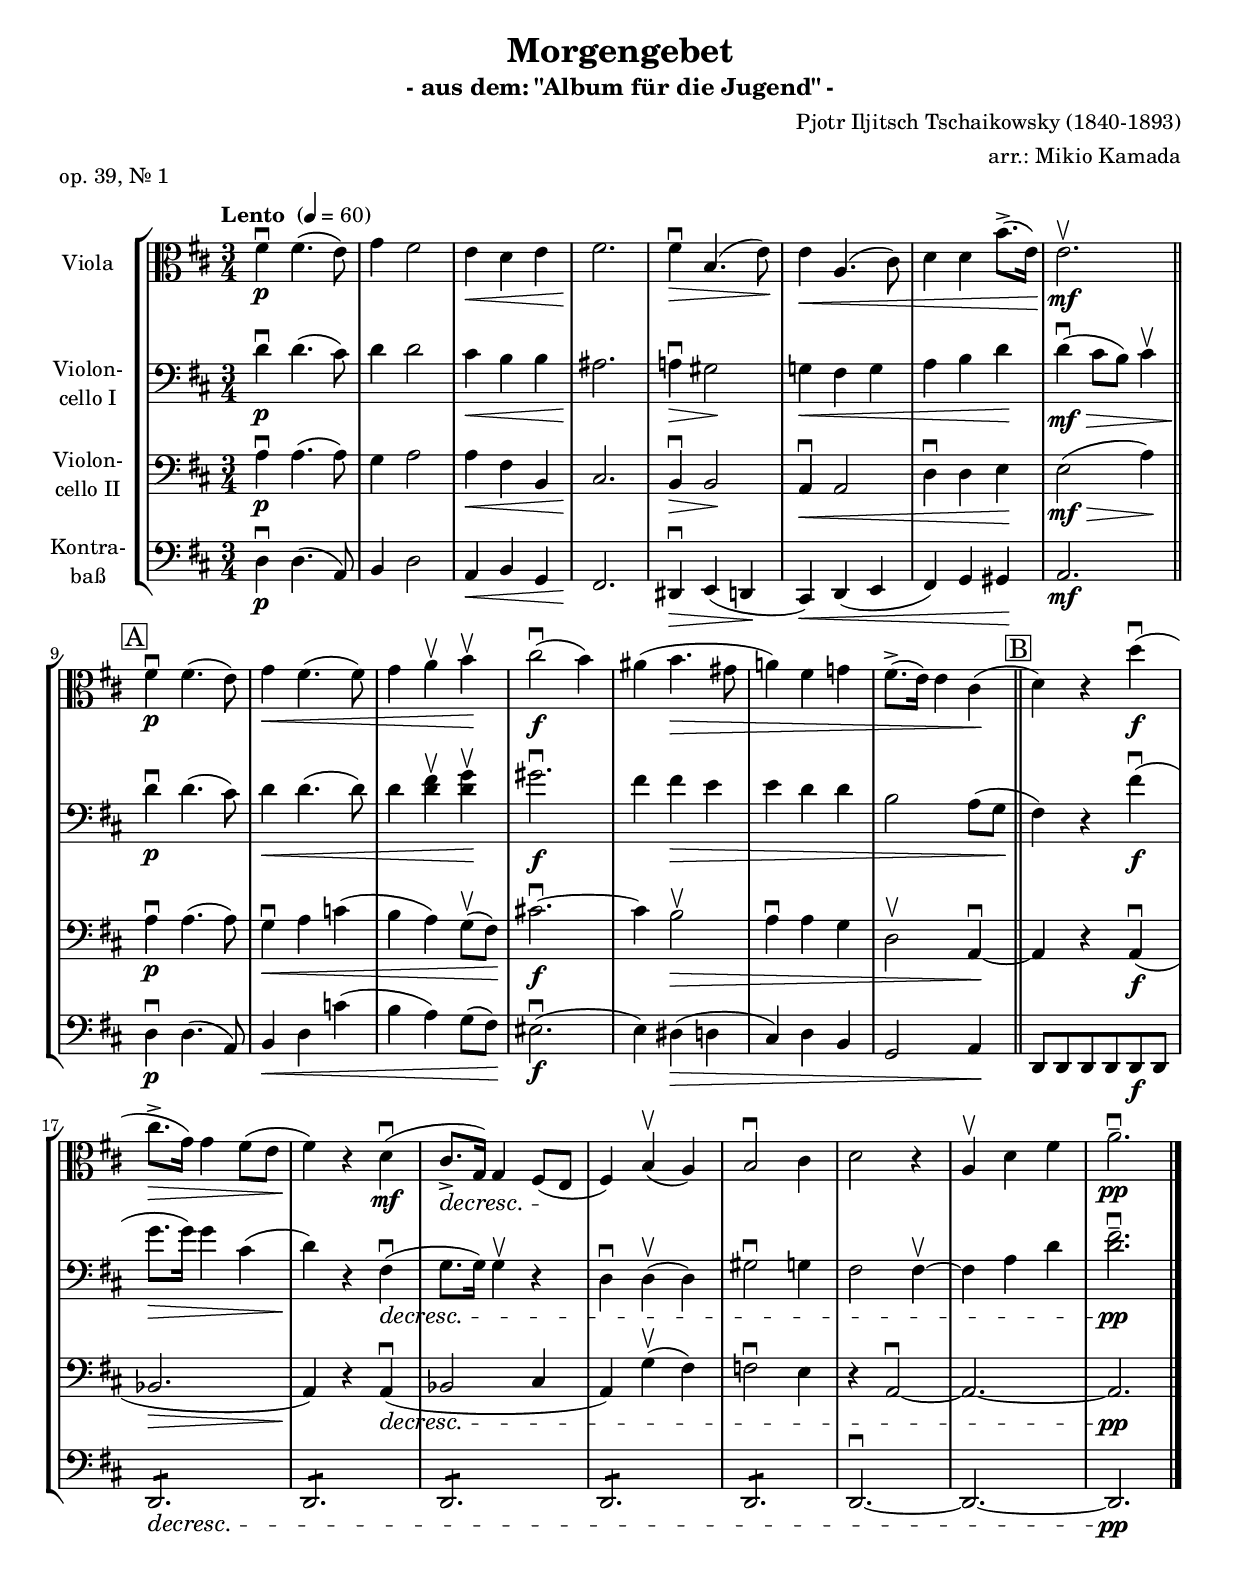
\version "2.16.2"
\include "deutsch.ly"
  
#(set-global-staff-size 18.5)

\header {
  title     = "Morgengebet"
  subtitle  = "- aus dem: \"Album für die Jugend\" -"
  composer  = "Pjotr Iljitsch Tschaikowsky (1840-1893)"
  arranger  = "arr.: Mikio Kamada"
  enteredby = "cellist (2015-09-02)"
  piece     = "op. 39, Nr. 1"
}

voiceconsts = {
  \key g \major
  \time 3/4
  \clef "bass"
% \numericTimeSignature
  \compressFullBarRests
  \tempo "Lento " 4=60
}

%minstr = "harpsichord"
mihi = "string ensemble 1"
%minstr = "accordion"
miba = "bassoon"
milo = "drawbar organ"

boxa = { \bar "||" \mark \markup \box "A" }
boxb = { \bar "||" \mark \markup \box "B" }

va = \relative c'' {
  \voiceconsts
  \clef "alto"

  h4\downbow\p h4.( a8)
  c4 h2
  a4\< g a
  h2.\!
  h4\downbow\> e,4.( a8)\!
  a4\< d,4.( fis8)
  g4 g e'8.(-> a,16)\!
  a2.\upbow\mf \boxa

  h4\downbow\p h4.( a8)
  c4\< h4.( h8)
  c4 d\upbow e\upbow\!
  fis2(\downbow\f e4)
  dis( e4.\> cis8
  d!4) h c!
  h8.(-> a16) a4 fis(\! \boxb

  g) r g'(\downbow\f
  fis8.->\> c16) c4 h8( a
  h4)\! r g(\downbow\mf
  fis8.->\decresc c16) c4 h8( a\!
  h4) e(\upbow d)
  e2\downbow fis4
  g2 r4
  d\upbow g h
  d2.--\downbow\pp \bar "|."
}

vb = \relative c'' {
  \voiceconsts

  g4\downbow\p g4.( fis8)
  g4 g2
  fis4\< e e
  dis2.\!
  d!4\downbow\> cis2\!
  c!4\< h c
  d e g\!
  g(\downbow\mf\> fis8 e) fis4\upbow \boxa

  g\downbow\p g4.( fis8)
  g4\< g4.( g8)
  g4 <g h>\upbow <g c>\upbow\!
  cis2.\downbow\f
  h4 h\> a
  a g g
  e2 d8( c\! \boxb

  h4) r h'(\downbow\f
  c8.\> c16) c4 fis,(
  g)\! r h,(\downbow\decresc
  c8. c16) c4\upbow r
  g\downbow g(\upbow g)
  cis2\downbow c4
  h2 h4~\upbow
  h d g
  <g h>2.--\downbow\pp \bar "|."
}

vc = \relative c' {
  \voiceconsts

  d4\downbow\p d4.( d8)
  c4 d2
  d4\< h e,
  fis2.\!
  e4\downbow\> e2\!
  d4\downbow\< d2
  g4\downbow g a\!
  a2(\mf\> d4)\! \boxa

  d\downbow\p d4.( d8)
  c4\downbow\< d f(
  e d) c8(\upbow h)\!
  fis'!2.~\downbow\f
  fis4 e2\upbow\>
  d4\downbow d c
  g2\upbow d4~\downbow\! \boxb

  d r d(\downbow\f
  es2.\>
  d4)\! r d\downbow(\decresc
  es2 fis4
  d) c'(\upbow h)
  b2\downbow a4
  r4 d,2~\downbow
  d2.~
  d\pp \bar "|."
}

vd = \relative c' {
  \voiceconsts

  g4\downbow\p g4.( d8)
  e4 g2
  d4\< e c
  h2.\!
  gis4\downbow\> a( g\!
  fis)\< g( a
  h) c cis\!
  d2.\mf \boxa

  g4\downbow\p g4.( d8)
  e4\< g f'(
  e d) c8( h)\!
  ais2.(\downbow\f
  a4) gis(\> g
  fis) g e
  c2 d4\!

  g,8 g g g g\f g
  \repeat tremolo 6 g\decresc
  \repeat tremolo 6 g
  \repeat tremolo 6 g
  \repeat tremolo 6 g
  \repeat tremolo 6 g
  g2.~\downbow
  g~
  g\pp \bar "|."
}


music = \new StaffGroup <<
      \new Staff {
	\set Staff.midiInstrument = \mihi
	\set Staff.instrumentName = \markup \center-column { "Viola" }
	\transpose g d { \va }
      }

      \new Staff {
	\set Staff.midiInstrument = \miba
	\set Staff.instrumentName = \markup \center-column { "Violon-" "cello I" }
	\transpose g d { \vb }
      }

      \new Staff {
	\set Staff.midiInstrument = \miba
	\set Staff.instrumentName = \markup \center-column { "Violon-" "cello II" }
	\transpose g d { \vc }
      }

      \new Staff {
	\set Staff.midiInstrument = \milo
	\set Staff.instrumentName = \markup \center-column { "Kontra-" "baß" }
	\transpose g d { \vd }
      }
>>

\book {
  \score {
    \music
    \layout {}
  }

  \score {
    \unfoldRepeats \music

    \midi {
      \context {
        \Score
      }
    }
  }
}
